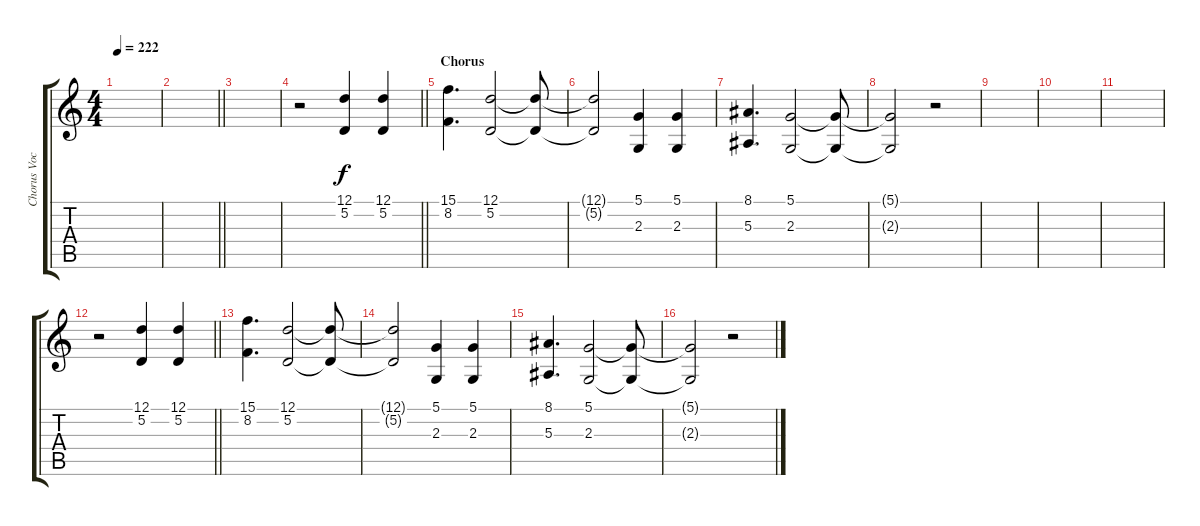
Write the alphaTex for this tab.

\track ("Chorus Vocals" "Chorus Voc") {instrument stringensemble1}
\staff {score tabs}
\tuning (D4 A3 F3 C3 G2 D2) {hide}
\ts (4 4)
\tempo 222
\clef g2
\ks c
|
\barLineRight lightlight
|
\section ("" "")
|
\barLineRight lightlight
r.2 (12.1 5.2).4 (12.1 5.2).4 |
\section ("" "Chorus")
(15.1 8.2).4{d} (12.1 5.2).2 (12.1{t} 5.2{t}).8 |
(12.1{t} 5.2{t}).2 (5.1 2.3).4 (5.1 2.3).4 |
(8.1 5.3).4{d} (5.1 2.3).2 (5.1{t} 2.3{t}).8 |
(5.1{t} 2.3{t}).2 r.2 |
|
|
|
\barLineRight lightlight
r.2 (12.1 5.2).4 (12.1 5.2).4 |
\section ("" "")
(15.1 8.2).4{d} (12.1 5.2).2 (12.1{t} 5.2{t}).8 |
(12.1{t} 5.2{t}).2 (5.1 2.3).4 (5.1 2.3).4 |
(8.1 5.3).4{d} (5.1 2.3).2 (5.1{t} 2.3{t}).8 |
(5.1{t} 2.3{t}).2 r.2
